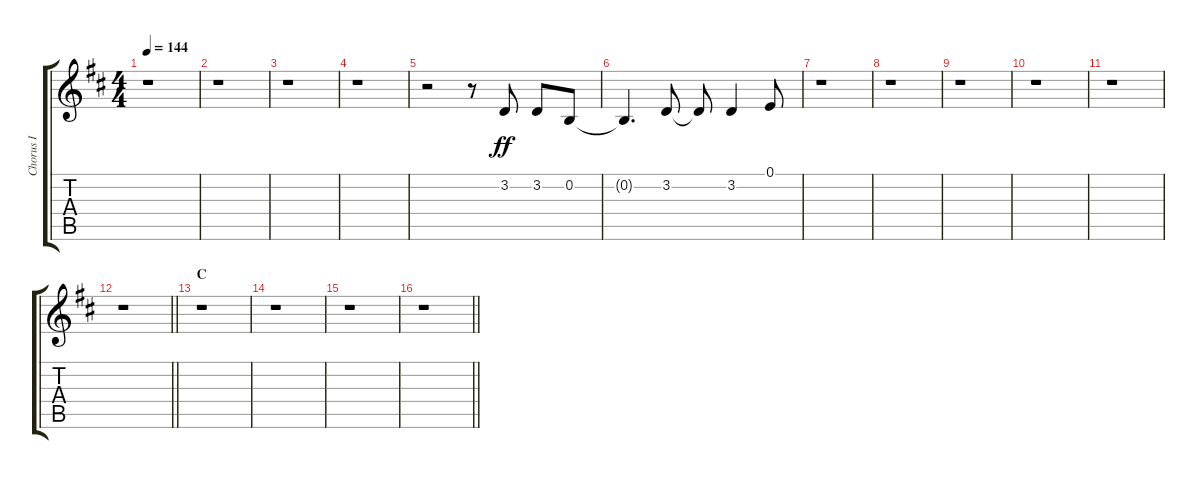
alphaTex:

\track ("Chorus I" "Chorus I") {instrument voiceoohs}
\staff {score tabs}
\tuning (E4 B3 G3 D3 A2 E2) {hide}
\ts (4 4)
\tempo 144
\clef g2
\ks d
r.1{dy ff} |
r.1 |
r.1 |
r.1 |
r.2 r.8 3.2.8 3.2.8 0.2.8 |
0.2{t}.4{d} 3.2.8 3.2{t}.8 3.2.4 0.1.8 |
r.1 |
r.1 |
r.1 |
r.1 |
r.1 |
\barLineRight lightlight
r.1 |
\section ("" "C")
r.1 |
r.1 |
r.1 |
\barLineRight lightlight
r.1
